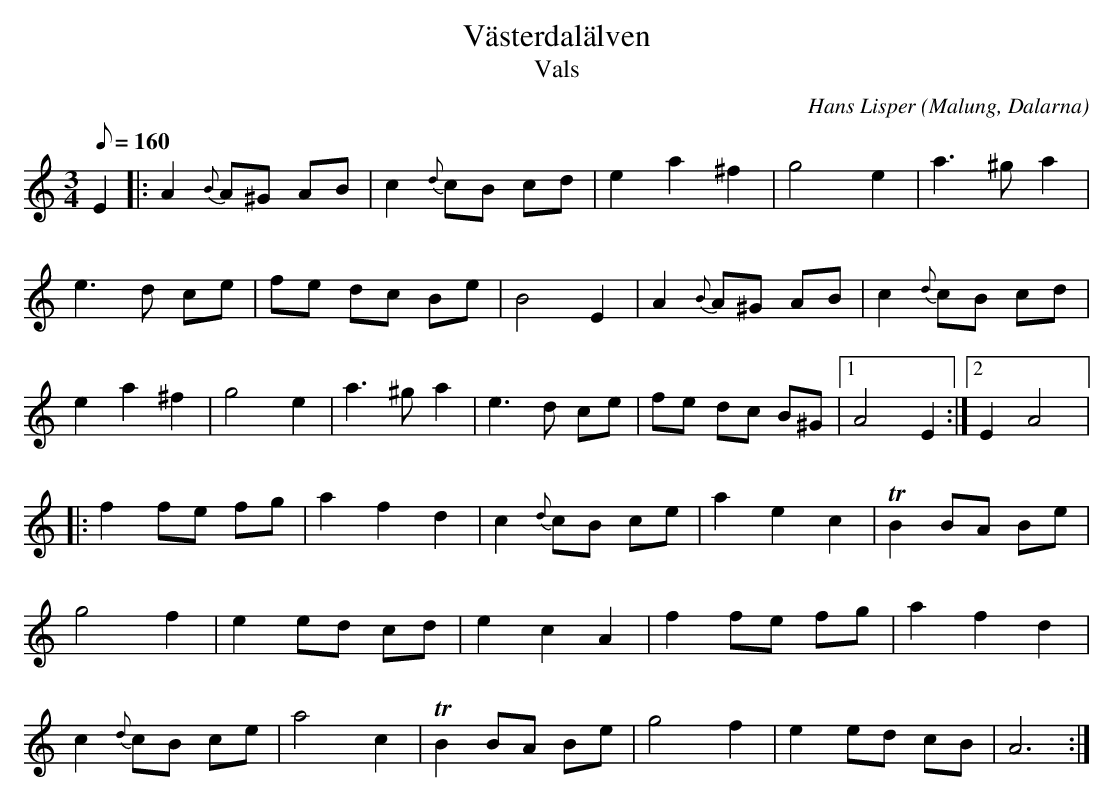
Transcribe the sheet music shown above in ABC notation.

X:1
T:Västerdalälven
T:Vals
C:Hans Lisper
O:Malung, Dalarna
L:1/8
M:3/4
K:Am
Q:160
V:1
E2 |: A2 {B}A^G AB | c2 {d}cB cd | e2 a2 ^f2 | g4 e2 | a3 ^g a2 |
e3 d ce | fe dc Be | B4 E2 | A2 {B}A^G AB | c2 {d}cB cd |
e2 a2 ^f2 | g4 e2 | a3 ^g a2 | e3 d ce | fe dc B^G |1 A4 E2 :|2 E2 A4 |:
f2 fe fg | a2 f2 d2 | c2 {d}cB ce | a2 e2 c2 | !trill!B2 BA Be |
g4 f2 | e2 ed cd | e2 c2 A2 | f2 fe fg | a2 f2 d2 |
c2 {d}cB ce | a4 c2 | !trill!B2 BA Be | g4 f2 | e2 ed cB | A6 :|
